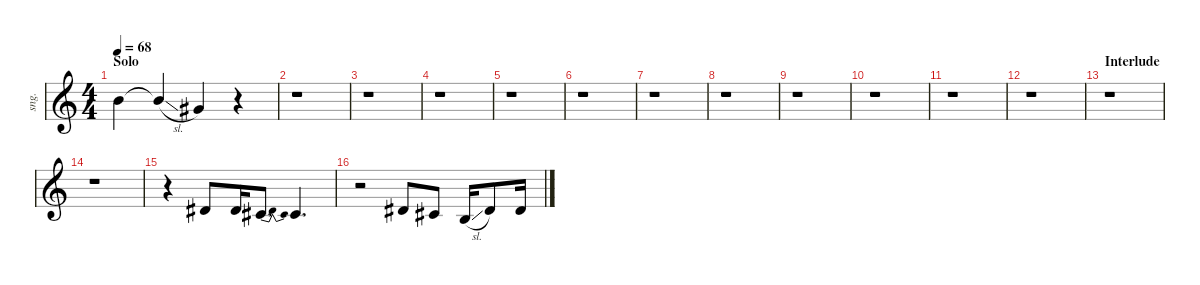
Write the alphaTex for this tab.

\defaultSystemsLayout 4
\hideDynamics
\bracketExtendMode nobrackets
\otherSystemsTrackNameOrientation horizontal
\track ("Vocals" "sng.") {instrument voiceoohs}
\staff {score}
\tuning (Eb4 Bb3 Gb3 Db3 Ab2 Eb2)
\ts (4 4)
\section ("" "Solo")
\tempo 68
\clef g2
\ks c
10.4.4{ot 8vb dy mf beam Down} 10.4{sl t acc #}.4{ot 8vb beam Up} 7.4{acc #}.4{ot 8vb beam Up} r.4{beam Up} |
r.1{beam Down} |
r.1{beam Down} |
r.1{beam Down} |
r.1{beam Down} |
r.1{beam Down} |
r.1{beam Down} |
r.1{beam Down} |
r.1{beam Down} |
r.1{beam Down} |
r.1{beam Down} |
r.1{beam Down} |
\section ("" "Interlude")
r.1{beam Down} |
r.1{beam Down} |
r.4{beam Down} 7.5{acc #}.8{ot 8vb beam Up} 7.5{acc #}.16{ot 8vb beam Up} 5.5{be (bendrelease 0 0 10.2 4 20.4 4 30 0) acc #}.8{d ot 8vb beam Up} 5.5{acc #}.4{d ot 8vb beam Up} |
r.2{beam Down} 7.5{acc #}.8{ot 8vb beam Up} 5.5{acc #}.8{ot 8vb beam Up} 3.5{sl}.16{ot 8vb beam Up} 7.5{acc #}.8{ot 8vb beam Up} 7.5{acc #}.16{ot 8vb beam Up}
